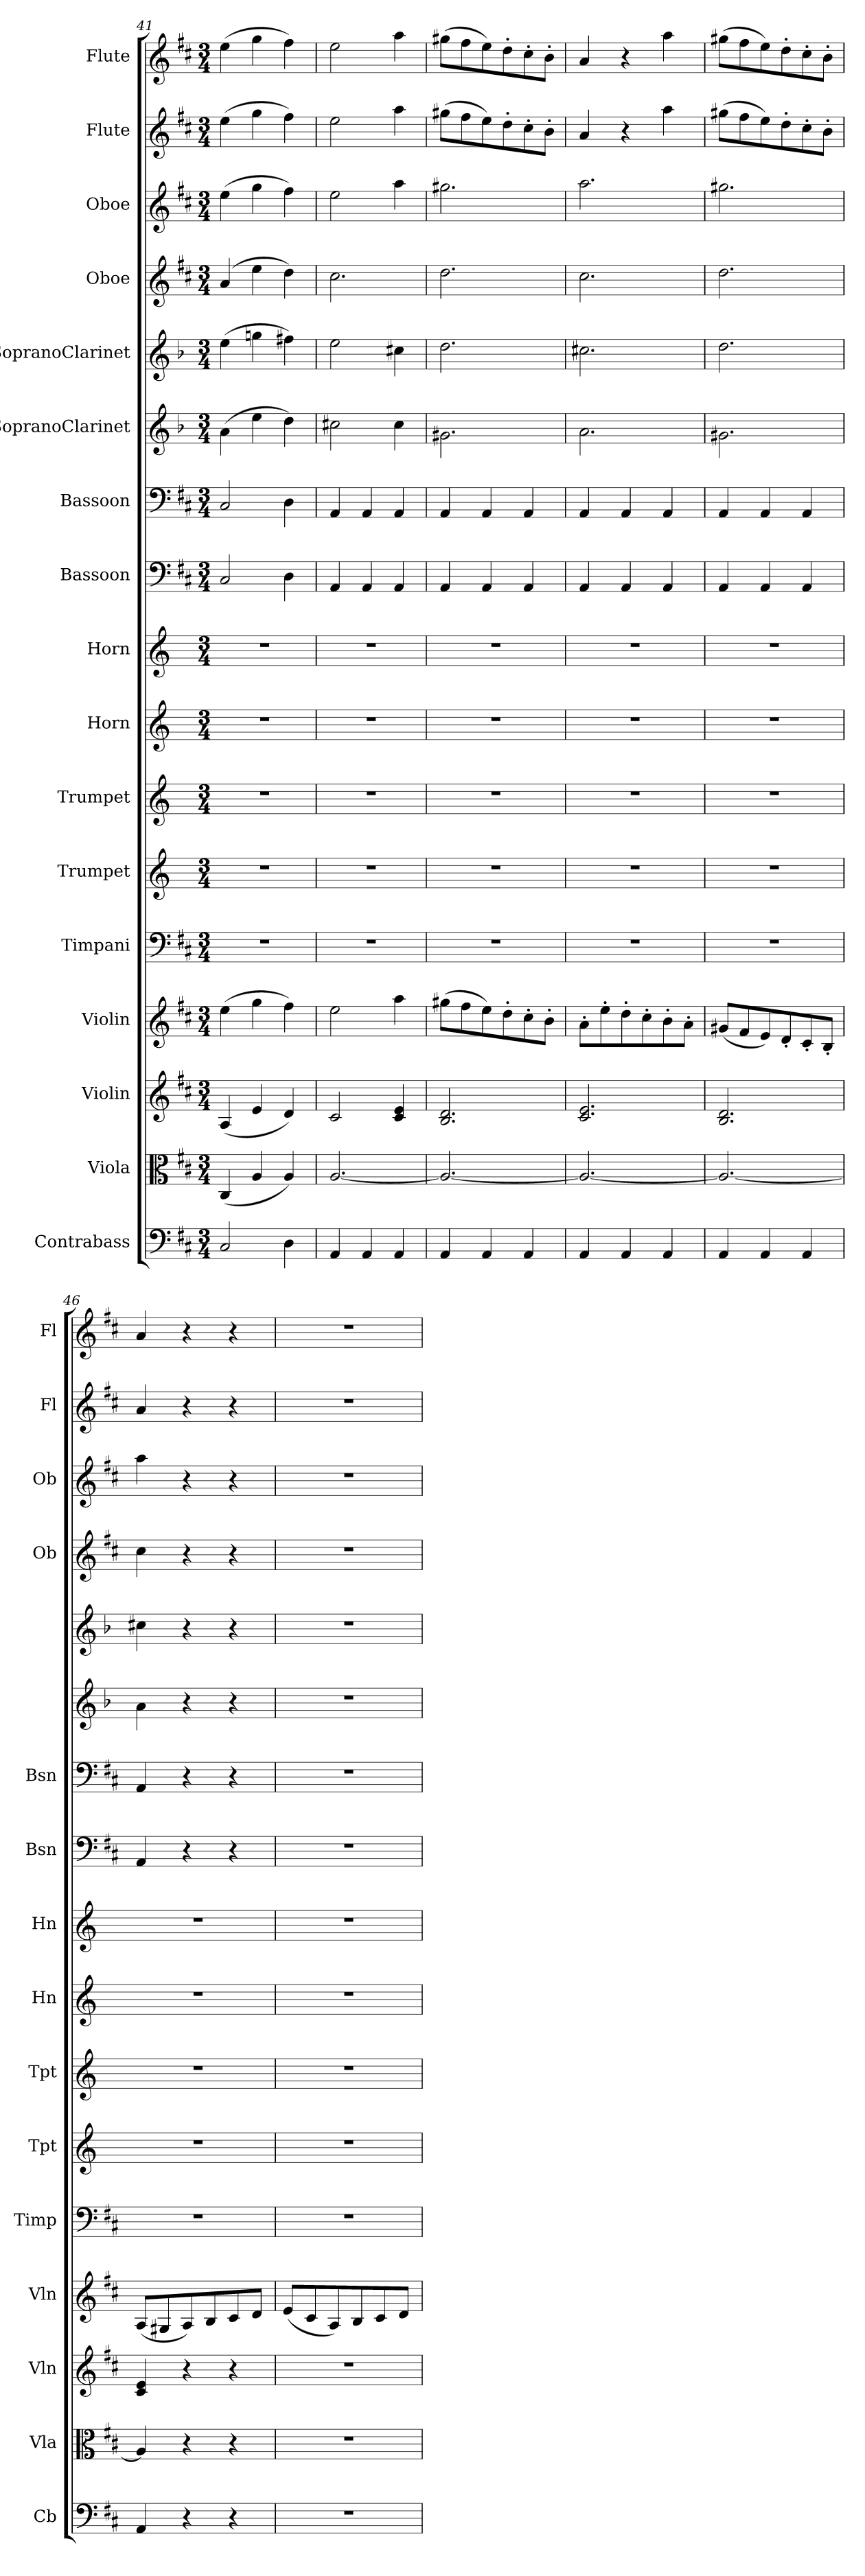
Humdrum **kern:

**kern	**kern	**kern	**kern	**kern	**kern	**kern	**kern	**kern	**kern	**kern	**kern	**kern	**kern	**kern	**kern	**kern
*part17	*part16	*part15	*part14	*part13	*part12	*part11	*part10	*part9	*part8	*part7	*part6	*part5	*part4	*part3	*part2	*part1
*staff17	*staff16	*staff15	*staff14	*staff13	*staff12	*staff11	*staff10	*staff9	*staff8	*staff7	*staff6	*staff5	*staff4	*staff3	*staff2	*staff1
*I"Contrabass	*I"Viola	*I"Violin	*I"Violin	*I"Timpani	*I"Trumpet	*I"Trumpet	*I"Horn	*I"Horn	*I"Bassoon	*I"Bassoon	*I"SopranoClarinet	*I"SopranoClarinet	*I"Oboe	*I"Oboe	*I"Flute	*I"Flute
*I'Cb	*I'Vla	*I'Vln	*I'Vln	*I'Timp	*I'Tpt	*I'Tpt	*I'Hn	*I'Hn	*I'Bsn	*I'Bsn	*	*	*I'Ob	*I'Ob	*I'Fl	*I'Fl
*clefF4	*clefC3	*clefG2	*clefG2	*clefF4	*clefG2	*clefG2	*clefG2	*clefG2	*clefF4	*clefF4	*clefG2	*clefG2	*clefG2	*clefG2	*clefG2	*clefG2
*k[f#c#]	*k[f#c#]	*k[f#c#]	*k[f#c#]	*k[f#c#]	*k[]	*k[]	*k[]	*k[]	*k[f#c#]	*k[f#c#]	*k[b-]	*k[b-]	*k[f#c#]	*k[f#c#]	*k[f#c#]	*k[f#c#]
*M3/4	*M3/4	*M3/4	*M3/4	*M3/4	*M3/4	*M3/4	*M3/4	*M3/4	*M3/4	*M3/4	*M3/4	*M3/4	*M3/4	*M3/4	*M3/4	*M3/4
=41	=41	=41	=41	=41	=41	=41	=41	=41	=41	=41	=41	=41	=41	=41	=41	=41
2C#/	(4C#/	(4A/	(4ee\	2.r	2.r	2.r	2.r	2.r	2C#/	2C#/	(4a\	(4ee\	(4a/	(4ee\	(4ee\	(4ee\
.	4A/	4e/	4gg\	.	.	.	.	.	.	.	4ee\	4ggn\	4ee\	4gg\	4gg\	4gg\
4D\	4A/)	4d/)	4ff#\)	.	.	.	.	.	4D\	4D\	4dd\)	4ff#X\)	4dd\)	4ff#\)	4ff#\)	4ff#\)
=42	=42	=42	=42	=42	=42	=42	=42	=42	=42	=42	=42	=42	=42	=42	=42	=42
4AA/	[2.A/	2c#/	2ee\	2.r	2.r	2.r	2.r	2.r	4AA/	4AA/	2cc#X\	2ee\	2.cc#\	2ee\	2ee\	2ee\
4AA/	.	.	.	.	.	.	.	.	4AA/	4AA/	.	.	.	.	.	.
4AA/	.	4c#/ 4e/	4aa\	.	.	.	.	.	4AA/	4AA/	4cc#\	4cc#X\	.	4aa\	4aa\	4aa\
=43	=43	=43	=43	=43	=43	=43	=43	=43	=43	=43	=43	=43	=43	=43	=43	=43
4AA/	2.A/_	2.B/ 2.d/	(8gg#X\L	2.r	2.r	2.r	2.r	2.r	4AA/	4AA/	2.g#X\	2.dd\	2.dd\	2.gg#X\	(8gg#X\L	(8gg#X\L
.	.	.	8ff#\	.	.	.	.	.	.	.	.	.	.	.	8ff#\	8ff#\
4AA/	.	.	8ee\)	.	.	.	.	.	4AA/	4AA/	.	.	.	.	8ee\)	8ee\)
.	.	.	8dd'\	.	.	.	.	.	.	.	.	.	.	.	8dd'\	8dd'\
4AA/	.	.	8cc#'\	.	.	.	.	.	4AA/	4AA/	.	.	.	.	8cc#'\	8cc#'\
.	.	.	8b'\J	.	.	.	.	.	.	.	.	.	.	.	8b'\J	8b'\J
=44	=44	=44	=44	=44	=44	=44	=44	=44	=44	=44	=44	=44	=44	=44	=44	=44
4AA/	2.A/_	2.c#/ 2.e/	8a'\L	2.r	2.r	2.r	2.r	2.r	4AA/	4AA/	2.a\	2.cc#X\	2.cc#\	2.aa\	4a/	4a/
.	.	.	8ee'\	.	.	.	.	.	.	.	.	.	.	.	.	.
4AA/	.	.	8dd'\	.	.	.	.	.	4AA/	4AA/	.	.	.	.	4r	4r
.	.	.	8cc#'\	.	.	.	.	.	.	.	.	.	.	.	.	.
4AA/	.	.	8b'\	.	.	.	.	.	4AA/	4AA/	.	.	.	.	4aa\	4aa\
.	.	.	8a'\J	.	.	.	.	.	.	.	.	.	.	.	.	.
=45	=45	=45	=45	=45	=45	=45	=45	=45	=45	=45	=45	=45	=45	=45	=45	=45
4AA/	2.A/_	2.B/ 2.d/	(8g#X/L	2.r	2.r	2.r	2.r	2.r	4AA/	4AA/	2.g#X\	2.dd\	2.dd\	2.gg#X\	(8gg#X\L	(8gg#X\L
.	.	.	8f#/	.	.	.	.	.	.	.	.	.	.	.	8ff#\	8ff#\
4AA/	.	.	8e/)	.	.	.	.	.	4AA/	4AA/	.	.	.	.	8ee\)	8ee\)
.	.	.	8d'/	.	.	.	.	.	.	.	.	.	.	.	8dd'\	8dd'\
4AA/	.	.	8c#'/	.	.	.	.	.	4AA/	4AA/	.	.	.	.	8cc#'\	8cc#'\
.	.	.	8B'/J	.	.	.	.	.	.	.	.	.	.	.	8b'\J	8b'\J
=46	=46	=46	=46	=46	=46	=46	=46	=46	=46	=46	=46	=46	=46	=46	=46	=46
4AA/	4A/]	4c#/ 4e/	(8A/L	2.r	2.r	2.r	2.r	2.r	4AA/	4AA/	4a\	4cc#X\	4cc#\	4aa\	4a/	4a/
.	.	.	8G#X/	.	.	.	.	.	.	.	.	.	.	.	.	.
4r	4r	4r	8A/)	.	.	.	.	.	4r	4r	4r	4r	4r	4r	4r	4r
.	.	.	8B/	.	.	.	.	.	.	.	.	.	.	.	.	.
4r	4r	4r	8c#/	.	.	.	.	.	4r	4r	4r	4r	4r	4r	4r	4r
.	.	.	8d/J	.	.	.	.	.	.	.	.	.	.	.	.	.
=47	=47	=47	=47	=47	=47	=47	=47	=47	=47	=47	=47	=47	=47	=47	=47	=47
2.r	2.r	2.r	(8e/L	2.r	2.r	2.r	2.r	2.r	2.r	2.r	2.r	2.r	2.r	2.r	2.r	2.r
.	.	.	8c#/	.	.	.	.	.	.	.	.	.	.	.	.	.
.	.	.	8A/)	.	.	.	.	.	.	.	.	.	.	.	.	.
.	.	.	8B/	.	.	.	.	.	.	.	.	.	.	.	.	.
.	.	.	8c#/	.	.	.	.	.	.	.	.	.	.	.	.	.
.	.	.	8d/J	.	.	.	.	.	.	.	.	.	.	.	.	.
=	=	=	=	=	=	=	=	=	=	=	=	=	=	=	=	=
*-	*-	*-	*-	*-	*-	*-	*-	*-	*-	*-	*-	*-	*-	*-	*-	*-
